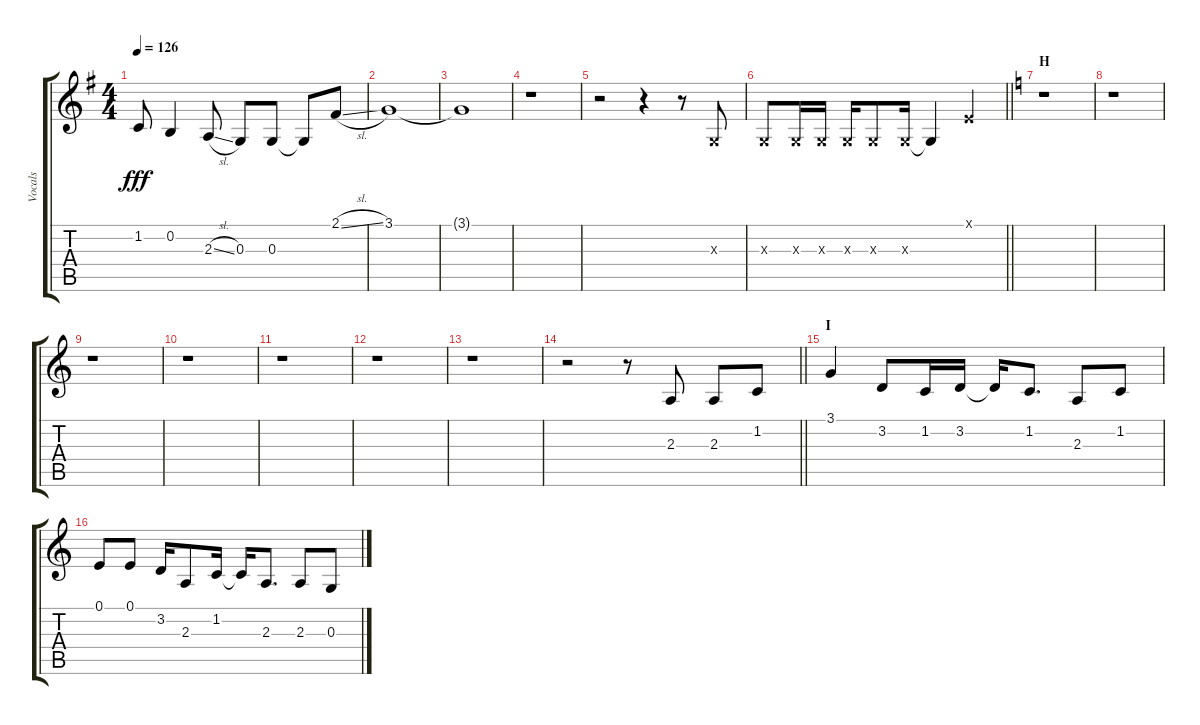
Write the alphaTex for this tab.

\track ("Vocals" "Vocals") {instrument voiceoohs}
\staff {score tabs}
\tuning (E4 B3 G3 D3 A2 E2) {hide}
\ts (4 4)
\tempo 126
\clef g2
\ks g
1.2.8{dy fff} 0.2.4 2.3{sl}.8 0.3.8 0.3.8 0.3{t}.8 2.1{sl}.8 |
3.1.1 |
3.1{t}.1 |
r.1 |
r.2 r.4 r.8 0.3{x}.8 |
\barLineRight lightlight
0.3{x}.8 0.3{x}.16 0.3{x}.16 0.3{x}.16 0.3{x}.8 0.3{x}.16 0.3{t}.4 0.1{x}.4 |
\section ("" "H")
\ks c
r.1 |
r.1 |
r.1 |
r.1 |
r.1 |
r.1 |
r.1 |
\barLineRight lightlight
r.2 r.8 2.3.8 2.3.8 1.2.8 |
\section ("" "I")
3.1.4 3.2.8 1.2.16 3.2.16 3.2{t}.16 1.2.8{d} 2.3.8 1.2.8 |
0.1.8 0.1.8 3.2.16 2.3.8 1.2.16 1.2{t}.16 2.3.8{d} 2.3.8 0.3.8
